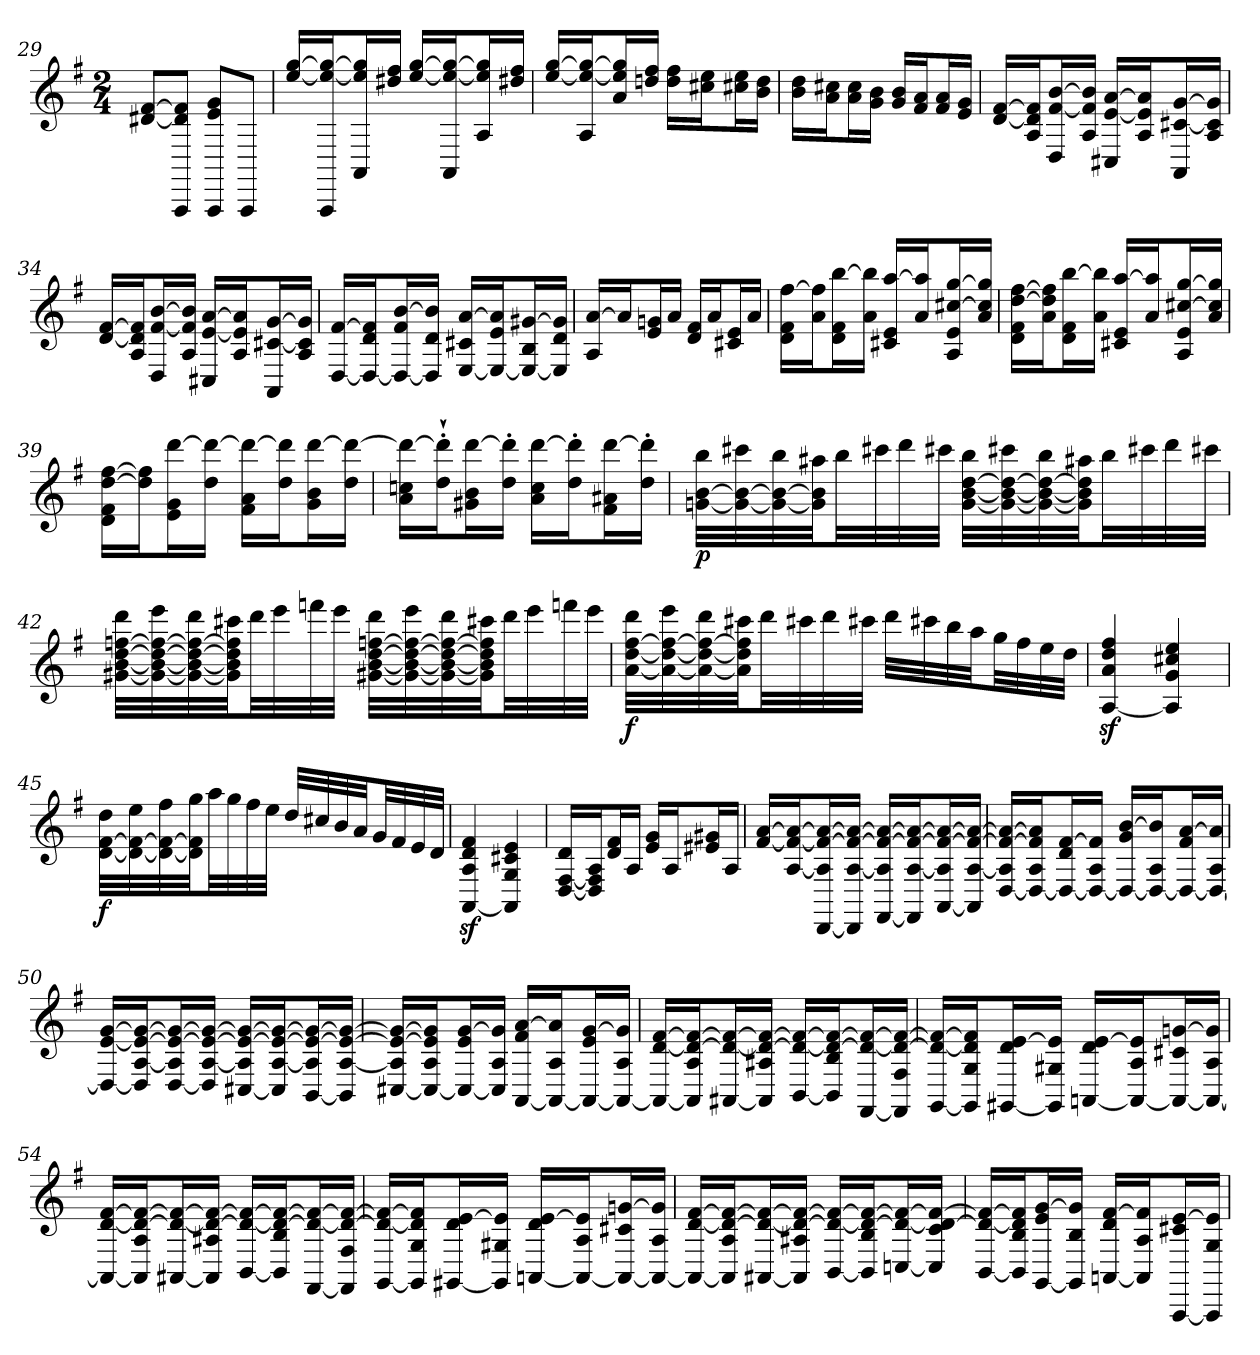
**kern	**dynam
*part1	*part1
*staff1	*staff1
*clefG2	*
*k[f#]	*
*G:	*
*M2/4	*
=29	=29
[8d#X [8f#L	.
8AAA 8d#] 8f#]J	.
8AAA 8e 8gL	.
8AAAJ	.
=30	=30
[16ee [16ggLL	.
16AAA 16ee_ 16gg_J	.
16AA 16ee] 16gg]L	.
16dd#X 16ff#JJ	.
[16ee [16ggLL	.
16AA 16ee_ 16gg_J	.
16A 16ee] 16gg]L	.
16dd#X 16ff#JJ	.
=31	=31
[16ee [16ggLL	.
16A 16ee_ 16gg_J	.
16a 16ee] 16gg]L	.
16ddn 16ff#JJ	.
16dd 16ff#LL	.
16cc#X 16eeJ	.
16cc#X 16eeL	.
16b 16ddJJ	.
=32	=32
16b 16ddLL	.
16a 16cc#XJ	.
16a 16cc#L	.
16g 16bJJ	.
16g 16bLL	.
16f# 16aJ	.
16f# 16aL	.
16e 16gJJ	.
=33	=33
[16d [16f#LL	.
16A 16d] 16f#]J	.
16D [16f# [16bL	.
16A 16f#] 16b]JJ	.
16C#X [16e [16aLL	.
16A 16e] 16a]J	.
16AA [16c#X [16gL	.
16A 16c#] 16g]JJ	.
=34	=34
[16d [16f#LL	.
16A 16d] 16f#]J	.
16D [16f# [16bL	.
16A 16f#] 16b]JJ	.
16C#X [16e [16aLL	.
16A 16e] 16a]J	.
16AA [16c#X [16gL	.
16A 16c#] 16g]JJ	.
=35	=35
[16D [16f#LL	.
16D_ 16d 16f#]J	.
16D_ 16f# [16bL	.
16D] 16d 16b]JJ	.
[16E 16c#X [16aLL	.
16E_ 16e 16a]J	.
16E_ 16B [16g#XL	.
16E] 16d 16g#]JJ	.
=36	=36
16A [16aLL	.
16aJ]	.
16e 16gnL	.
16aJJ	.
16d 16f#LL	.
16aJ	.
16c#X 16eL	.
16aJJ	.
=37	=37
16d 16f# [16ff#LL	.
16a 16ff#]J	.
16d 16f# [16bbL	.
16a 16bb]JJ	.
16c#X 16e [16aaLL	.
16a 16aa]J	.
16A 16e [16cc#X [16ggL	.
16a 16cc#] 16gg]JJ	.
=38	=38
16d 16f# [16dd [16ff#LL	.
16a 16dd] 16ff#]J	.
16d 16f# [16bbL	.
16a 16bb]JJ	.
16c#X 16e [16aaLL	.
16a 16aa]J	.
16A 16e [16cc#X [16ggL	.
16a 16cc#] 16gg]JJ	.
=39	=39
16d 16f# [16dd [16ff#LL	.
16dd] 16ff#]J	.
16e 16g [16dddL	.
16dd 16ddd_JJ	.
16f# 16a 16ddd_LL	.
16dd 16ddd]J	.
16g 16b [16dddL	.
16dd 16ddd_JJ	.
=40	=40
16a 16ccn 16ddd_LL	.
16dd'` 16ddd]'`J	.
16g#X 16b [16dddL	.
16dd' 16ddd]'JJ	.
16a 16cc [16dddLL	.
16dd' 16ddd]'J	.
16f# 16a#X [16dddL	.
16dd' 16ddd]'JJ	.
=41	=41
[32gn [32b 32bbLLL	p
32g_ 32b_ 32ccc#X	.
32g_ 32b_ 32bb	.
32g] 32b] 32aa#XJJ	.
32bbLL	.
32ccc#X	.
32ddd	.
32ccc#XJJJ	.
[32g [32b [32dd 32bbLLL	.
32g_ 32b_ 32dd_ 32ccc#X	.
32g_ 32b_ 32dd_ 32bb	.
32g] 32b] 32dd] 32aa#XJJ	.
32bbLL	.
32ccc#X	.
32ddd	.
32ccc#XJJJ	.
=42	=42
[32g#X [32b [32dd [32ffn 32dddLLL	.
32g#_ 32b_ 32dd_ 32ff_ 32eee	.
32g#_ 32b_ 32dd_ 32ff_ 32ddd	.
32g#] 32b] 32dd] 32ff] 32ccc#XJJ	.
32dddLL	.
32eee	.
32fffn	.
32eeeJJJ	.
[32g#X [32b [32dd [32ffn 32dddLLL	.
32g#_ 32b_ 32dd_ 32ff_ 32eee	.
32g#_ 32b_ 32dd_ 32ff_ 32ddd	.
32g#] 32b] 32dd] 32ff] 32ccc#XJJ	.
32dddLL	.
32eee	.
32fffn	.
32eeeJJJ	.
=43	=43
[32a [32dd [32ff# 32dddLLL	f
32a_ 32dd_ 32ff#_ 32eee	.
32a_ 32dd_ 32ff#_ 32ddd	.
32a] 32dd] 32ff#] 32ccc#XJJ	.
32dddLL	.
32ccc#X	.
32ddd	.
32ccc#XJJJ	.
32dddLLL	.
32ccc#X	.
32bb	.
32aaJJ	.
32ggLL	.
32ff#	.
32ee	.
32ddJJJ	.
=44	=44
[4Az 4az 4ddz 4ff#z	.
4A] 4g 4cc#X 4ee	.
=45	=45
[32d [32f# 32ddLLL	f
32d_ 32f#_ 32ee	.
32d_ 32f#_ 32ff#	.
32d] 32f#] 32ggJJ	.
32aaLL	.
32gg	.
32ff#	.
32eeJJJ	.
32ddLLL	.
32cc#X	.
32b	.
32aJJ	.
32gLL	.
32f#	.
32e	.
32dJJJ	.
=46	=46
[4AAz 4Az 4dz 4f#z	.
4AA] 4G 4c#X 4e	.
=47	=47
[16D [16F# 16dLL	.
16D] 16F#] 16AJ	.
16d 16f#L	.
16AJJ	.
16e 16gLL	.
16AJ	.
16e#X 16g#XL	.
16AJJ	.
=48	=48
[16f# [16aLL	.
[16A 16f#_ 16a_J	.
[16DD 16A] 16f#_ 16a_L	.
16DD] [16A 16f#_ 16a_JJ	.
[16FF# 16A] 16f#_ 16a_LL	.
16FF#] [16A 16f#_ 16a_J	.
[16AA 16A] 16f#_ 16a_L	.
16AA] [16A 16f#_ 16a_JJ	.
=49	=49
[16D 16A] 16f#_ 16a_LL	.
16D_ 16A 16f#] 16a]J	.
16D_ 16d [16f#L	.
16D_ 16A 16f#]JJ	.
16D_ 16g [16bLL	.
16D_ 16A 16b]J	.
16D_ 16f# [16aL	.
16D_ 16A 16a]JJ	.
=50	=50
16D_ [16e [16gLL	.
16D] [16A 16e_ 16g_J	.
[16D 16A] 16e_ 16g_L	.
16D] [16A 16e_ 16g_JJ	.
[16C#X 16A] 16e_ 16g_LL	.
16C#] [16A 16e_ 16g_J	.
[16BB 16A] 16e_ 16g_L	.
16BB] [16A 16e_ 16g_JJ	.
=51	=51
[16C#X 16A] 16e_ 16g_LL	.
16C#_ 16A 16e] 16g]J	.
16C#_ 16e [16gL	.
16C#] 16A 16g]JJ	.
[16AA 16f# [16aLL	.
16AA_ 16A 16a]J	.
16AA_ 16e [16gL	.
16AA_ 16A 16g]JJ	.
=52	=52
16AA_ [16d [16f#LL	.
16AA] 16A 16d_ 16f#_J	.
[16AA#X 16d_ 16f#_L	.
16AA#] 16A#X 16d_ 16f#_JJ	.
[16BB 16d_ 16f#_LL	.
16BB] 16B 16d_ 16f#_J	.
[16FF# 16d_ 16f#_L	.
16FF#] 16F# 16d_ 16f#_JJ	.
=53	=53
[16GG 16d_ 16f#_LL	.
16GG] 16G 16d] 16f#]J	.
[16GG#X 16d [16eL	.
16GG#] 16G#X 16e]JJ	.
[16AAn 16d [16eLL	.
16AA_ 16A 16e]J	.
16AA_ 16c#X [16gnL	.
16AA_ 16A 16g]JJ	.
=54	=54
16AA_ [16d [16f#LL	.
16AA] 16A 16d_ 16f#_J	.
[16AA#X 16d_ 16f#_L	.
16AA#] 16A#X 16d_ 16f#_JJ	.
[16BB 16d_ 16f#_LL	.
16BB] 16B 16d_ 16f#_J	.
[16FF# 16d_ 16f#_L	.
16FF#] 16F# 16d_ 16f#_JJ	.
=55	=55
[16GG 16d_ 16f#_LL	.
16GG] 16G 16d] 16f#]J	.
[16GG#X 16d [16eL	.
16GG#] 16G#X 16e]JJ	.
[16AAn 16d [16eLL	.
16AA_ 16A 16e]J	.
16AA_ 16c#X [16gnL	.
16AA_ 16A 16g]JJ	.
=56	=56
16AA_ [16d [16f#LL	.
16AA] 16A 16d_ 16f#_J	.
[16AA#X 16d_ 16f#_L	.
16AA#] 16A#X 16d_ 16f#_JJ	.
[16BB 16d_ 16f#_LL	.
16BB] 16B 16d_ 16f#_J	.
[16Cn 16d_ 16f#_L	.
16C] 16c 16d_ 16f#_JJ	.
=57	=57
[16BB 16d_ 16f#_LL	.
16BB] 16B 16d] 16f#]J	.
[16GG 16e [16gL	.
16GG] 16B 16g]JJ	.
[16AAn 16d [16f#LL	.
16AA] 16A 16f#]J	.
[16AAA 16c#X [16eL	.
16AAA] 16G 16e]JJ	.
=	=
*-	*-
